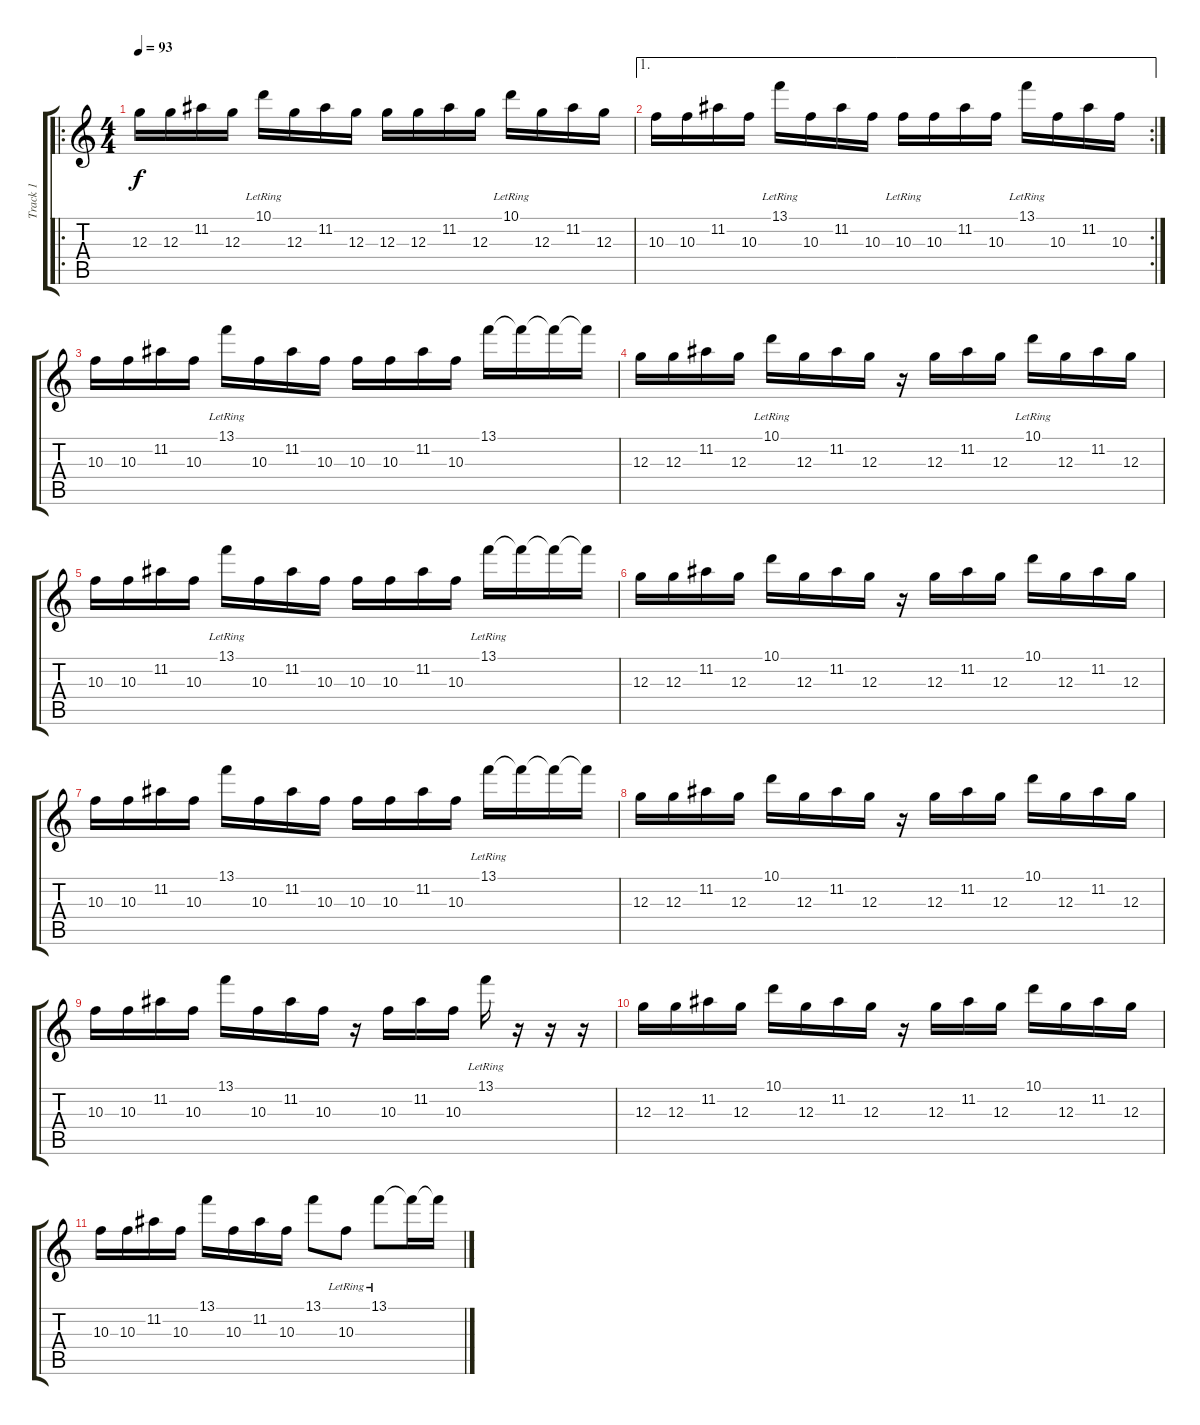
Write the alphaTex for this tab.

\track ("Track 1" "Track 1") {instrument electricguitarclean}
\staff {score tabs}
\tuning (E4 B3 G3 D3 A2 D2) {hide}
\ro
\ts (4 4)
\tempo 93
\clef g2
\ks c
12.3.16{dy f instrument electricguitarclean} 12.3.16 11.2.16 12.3.16 10.1{lr}.16 12.3.16 11.2.16 12.3.16 12.3.16 12.3.16 11.2.16 12.3.16 10.1{lr}.16 12.3.16 11.2.16 12.3.16 |
\ae 1
\rc 2
10.3.16 10.3.16 11.2.16 10.3.16 13.1{lr}.16 10.3.16 11.2.16 10.3.16 10.3{lr}.16 10.3.16 11.2.16 10.3.16 13.1{lr}.16 10.3.16 11.2.16 10.3.16 |
10.3.16 10.3.16 11.2.16 10.3.16 13.1{lr}.16 10.3.16 11.2.16 10.3.16 10.3.16 10.3.16 11.2.16 10.3.16 13.1.16 13.1{t}.16 13.1{t}.16 13.1{t}.16 |
12.3.16 12.3.16 11.2.16 12.3.16 10.1{lr}.16 12.3.16 11.2.16 12.3.16 r.16 12.3.16 11.2.16 12.3.16 10.1{lr}.16 12.3.16 11.2.16 12.3.16 |
10.3.16 10.3.16 11.2.16 10.3.16 13.1{lr}.16 10.3.16 11.2.16 10.3.16 10.3.16 10.3.16 11.2.16 10.3.16 13.1{lr}.16 13.1{t}.16 13.1{t}.16 13.1{t}.16 |
12.3.16 12.3.16 11.2.16 12.3.16 10.1.16 12.3.16 11.2.16 12.3.16 r.16 12.3.16 11.2.16 12.3.16 10.1.16 12.3.16 11.2.16 12.3.16 |
10.3.16 10.3.16 11.2.16 10.3.16 13.1.16 10.3.16 11.2.16 10.3.16 10.3.16 10.3.16 11.2.16 10.3.16 13.1{lr}.16 13.1{t}.16 13.1{t}.16 13.1{t}.16 |
12.3.16{instrument distortionguitar} 12.3.16 11.2.16 12.3.16 10.1.16 12.3.16 11.2.16 12.3.16 r.16 12.3.16 11.2.16 12.3.16 10.1.16 12.3.16 11.2.16 12.3.16 |
10.3.16 10.3.16 11.2.16 10.3.16 13.1.16 10.3.16 11.2.16 10.3.16 r.16 10.3.16 11.2.16 10.3.16 13.1{lr}.16 r.16 r.16 r.16 |
12.3.16 12.3.16 11.2.16 12.3.16 10.1.16 12.3.16 11.2.16 12.3.16 r.16 12.3.16 11.2.16 12.3.16 10.1.16 12.3.16 11.2.16 12.3.16 |
10.3.16 10.3.16 11.2.16 10.3.16 13.1.16 10.3.16 11.2.16 10.3.16 13.1.8 10.3{lr}.8 13.1{lr}.8 13.1{t}.16 13.1{t}.16
